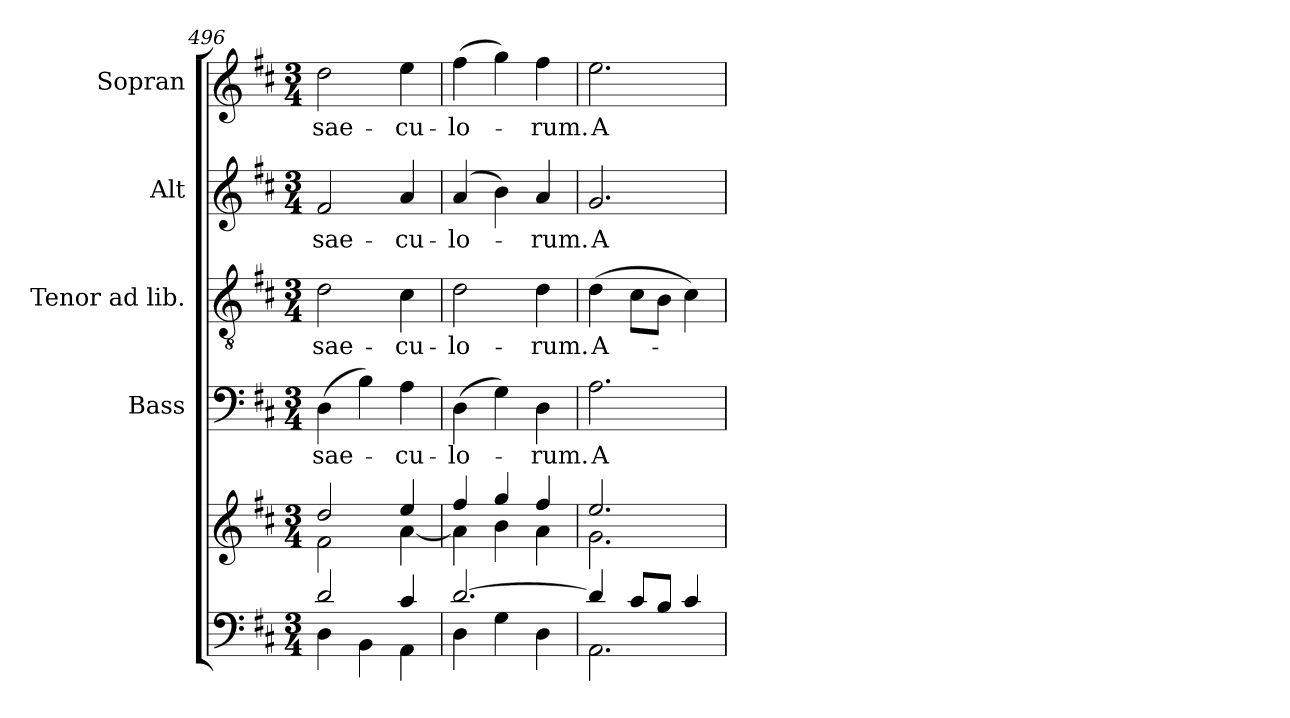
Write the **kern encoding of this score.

**kern	**kern	**kern	**text	**kern	**text	**kern	**text	**kern	**text
*part5	*part5	*part4	*part4	*part3	*part3	*part2	*part2	*part1	*part1
*staff6	*staff5	*staff4	*staff4	*staff3	*staff3	*staff2	*staff2	*staff1	*staff1
*	*	*I"Bass	*	*I"Tenor ad lib.	*	*I"Alt	*	*I"Sopran	*
*	*	*I'B.	*	*I'T.	*	*I'A.	*	*I'S.	*
*clefF4	*clefG2	*clefF4	*	*clefGv2	*	*clefG2	*	*clefG2	*
*k[f#c#]	*k[f#c#]	*k[f#c#]	*	*k[f#c#]	*	*k[f#c#]	*	*k[f#c#]	*
*D:	*D:	*D:	*	*D:	*	*D:	*	*D:	*
*M3/4	*M3/4	*M3/4	*	*M3/4	*	*M3/4	*	*M3/4	*
=496	=496	=496	=496	=496	=496	=496	=496	=496	=496
*^	*^	*	*	*	*	*	*	*	*
!	!	!	!	!	!LO:LY:b	!	!LO:LY:b	!	!LO:LY:b	!	!LO:LY:b
2d/	4D\	2dd/	2f#\	(>4D\	sae-	2d\	sae-	2f#/	sae-	2dd\	sae-
.	4BB\	.	.	4B\)	.	.	.	.	.	.	.
!	!	!	!	!	!LO:LY:b	!	!LO:LY:b	!	!LO:LY:b	!	!LO:LY:b
4c#/	4AA\	4ee/	[<4a\	4A\	-cu-	4c#\	-cu-	4a/	-cu-	4ee\	-cu-
=497	=497	=497	=497	=497	=497	=497	=497	=497	=497	=497	=497
!	!	!	!	!	!LO:LY:b	!	!LO:LY:b	!	!LO:LY:b	!	!LO:LY:b
[>2.d/	4D\	4ff#/	4a\]	(>4D\	-lo-	2d\	-lo-	(4a/	-lo-	(>4ff#\	-lo-
.	4G\	4gg/	4b\	4G\)	.	.	.	4b\)	.	4gg\)	.
!	!	!	!	!	!LO:LY:b	!	!LO:LY:b	!	!LO:LY:b	!	!LO:LY:b
.	4D\	4ff#/	4a\	4D\	-rum.	4d\	-rum.	4a/	-rum.	4ff#\	-rum.
=498	=498	=498	=498	=498	=498	=498	=498	=498	=498	=498	=498
!	!	!	!	!	!LO:LY:b	!	!LO:LY:b	!	!LO:LY:b	!	!LO:LY:b
4d/]	2.AA\	2.ee/	2.g\	2.A\	A-	(>4d\	A-	2.g/	A-	2.ee\	A-
8c#/L	.	.	.	.	.	8c#\L	.	.	.	.	.
8B/J	.	.	.	.	.	8B\J	.	.	.	.	.
4c#/	.	.	.	.	.	4c#\)	.	.	.	.	.
*v	*v	*	*	*	*	*	*	*	*	*	*
*	*v	*v	*	*	*	*	*	*	*	*
=	=	=	=	=	=	=	=	=	=
*-	*-	*-	*-	*-	*-	*-	*-	*-	*-
